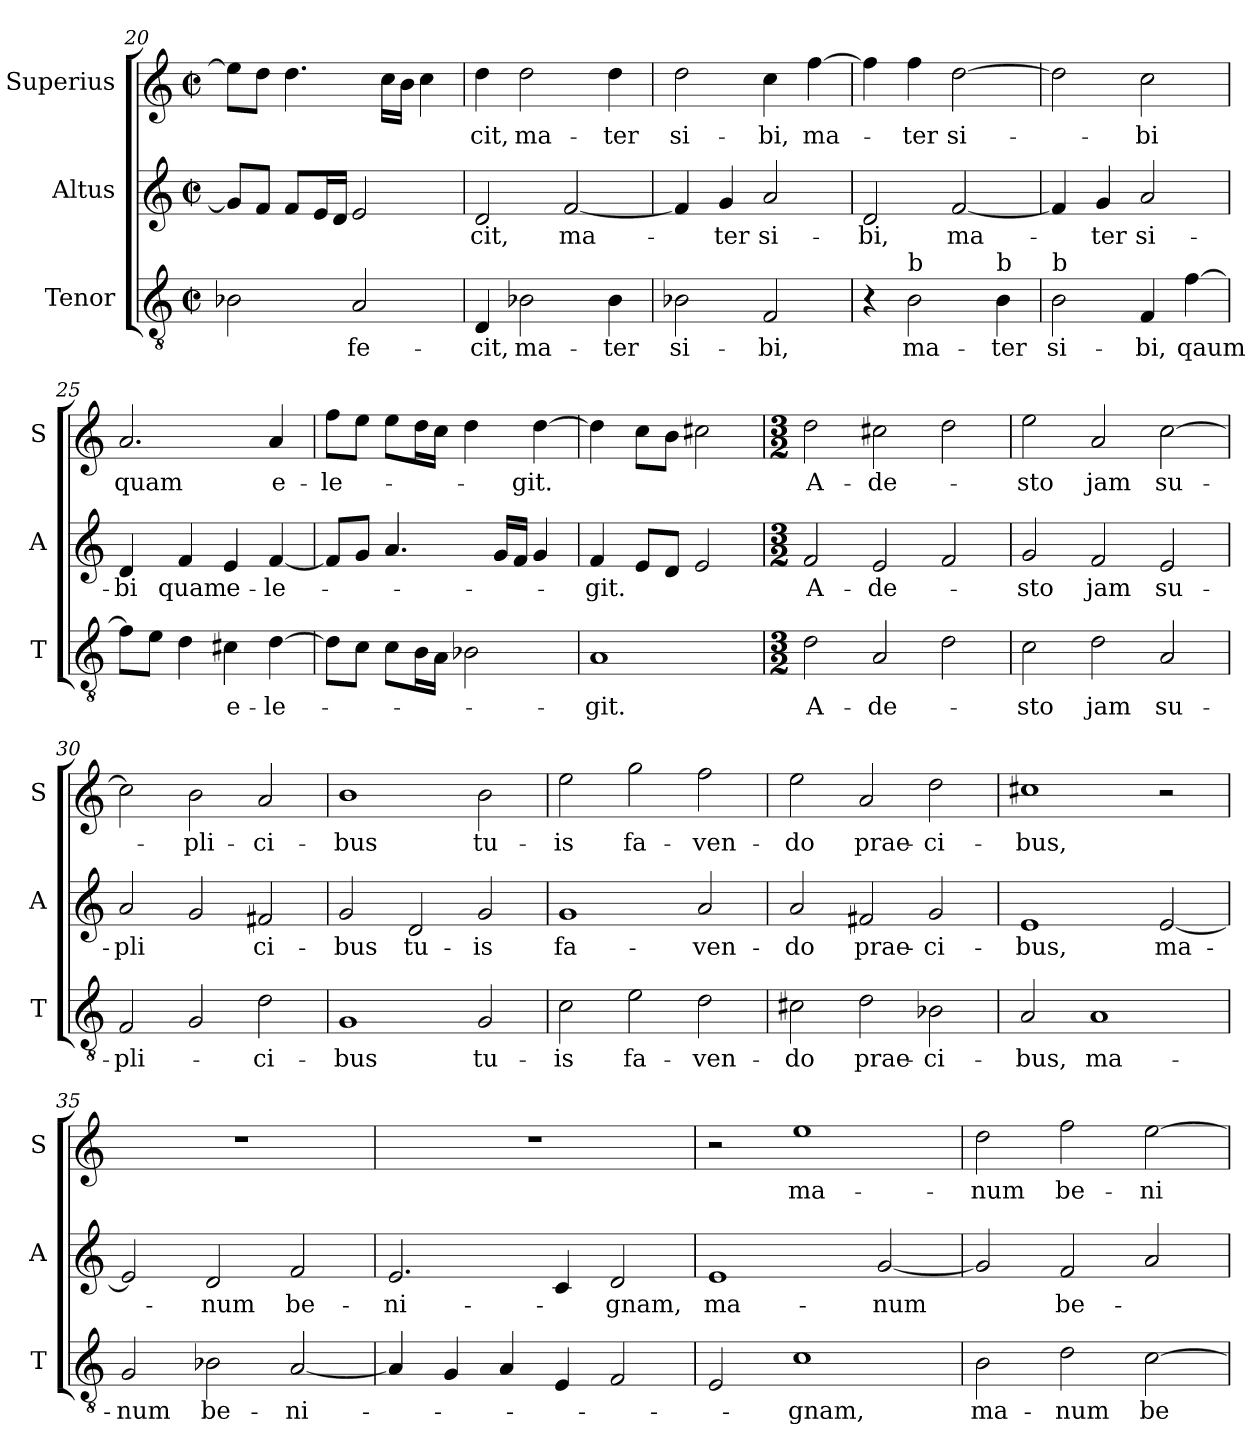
**kern	**text	**kern	**text	**kern	**text
*part3	*part3	*part2	*part2	*part1	*part1
*staff3	*staff3	*staff2	*staff2	*staff1	*staff1
*I"Tenor	*	*I"Altus	*	*I"Superius	*
*I'T	*	*I'A	*	*I'S	*
*clefGv2	*	*clefG2	*	*clefG2	*
*k[]	*	*k[]	*	*k[]	*
*C:	*	*C:	*	*C:	*
*M2/2	*	*M2/2	*	*M2/2	*
*met(c|)	*	*met(c|)	*	*met(c|)	*
=20	=20	=20	=20	=20	=20
2B-X\	.	8g/L]	.	8ee\L]	.
.	.	8f/J	.	8dd\J	.
.	.	8f/L	.	4.dd\	.
.	.	16e/L	.	.	.
.	.	16d/JJ	.	.	.
!	!LO:LY:b	!	!	!	!
2A/	fe-	2e/	.	.	.
.	.	.	.	16cc\LL	.
.	.	.	.	16b\JJ	.
.	.	.	.	4cc\	.
!!LO:LB:g=z
=21	=21	=21	=21	=21	=21
!	!LO:LY:b	!	!LO:LY:b	!	!LO:LY:b
4D/	-cit,	2d/	-cit,	4dd\	-cit,
!	!LO:LY:b	!	!	!	!LO:LY:b
2B-X\	ma-	.	.	2dd\	ma-
!	!	!	!LO:LY:b	!	!
.	.	[2f/	ma-	.	.
!	!LO:LY:b	!	!	!	!LO:LY:b
4B-\	-ter	.	.	4dd\	-ter
=22	=22	=22	=22	=22	=22
!	!LO:LY:b	!	!	!	!LO:LY:b
2B-X\	si-	4f/]	.	2dd\	si-
!	!	!	!LO:LY:b	!	!
.	.	4g/	-ter	.	.
!	!LO:LY:b	!	!LO:LY:b	!	!LO:LY:b
2F/	-bi,	2a/	si-	4cc\	-bi,
!	!	!	!	!	!LO:LY:b
.	.	.	.	[4ff\	ma-
=23	=23	=23	=23	=23	=23
!	!	!	!LO:LY:b	!	!
4r	.	2d/	-bi,	4ff\]	.
!LO:TX:a:t=b	!	!	!	!	!
!	!LO:LY:b	!	!	!	!LO:LY:b
2B\	ma-	.	.	4ff\	-ter
!	!	!	!LO:LY:b	!	!LO:LY:b
.	.	[2f/	ma-	[2dd\	si-
!LO:TX:a:t=b	!	!	!	!	!
!	!LO:LY:b	!	!	!	!
4B\	-ter	.	.	.	.
=24	=24	=24	=24	=24	=24
!LO:TX:a:t=b	!	!	!	!	!
!	!LO:LY:b	!	!	!	!
2B\	si-	4f/]	.	2dd\]	.
!	!	!	!LO:LY:b	!	!
.	.	4g/	-ter	.	.
!	!LO:LY:b	!	!LO:LY:b	!	!LO:LY:b
4F/	-bi,	2a/	si-	2cc\	-bi
!	!LO:LY:b	!	!	!	!
[4f\	qaum	.	.	.	.
=25	=25	=25	=25	=25	=25
!	!	!	!LO:LY:b	!	!LO:LY:b
8f\L]	.	4d/	-bi	2.a/	quam
8e\J	.	.	.	.	.
!	!	!	!LO:LY:b	!	!
4d\	.	4f/	quam	.	.
!	!LO:LY:b	!	!LO:LY:b	!	!
4c#X\	e-	4e/	e-	.	.
!	!LO:LY:b	!	!LO:LY:b	!	!LO:LY:b
[4d\	-le-	[4f/	-le-	4a/	e-
!!LO:LB:g=z
=26	=26	=26	=26	=26	=26
!	!	!	!	!	!LO:LY:b
8d\L]	.	8f/L]	.	8ff\L	-le-
8c\J	.	8g/J	.	8ee\J	.
8c\L	.	4.a/	.	8ee\L	.
16B\L	.	.	.	16dd\L	.
16A\JJ	.	.	.	16cc\JJ	.
2B-X\	.	.	.	4dd\	.
.	.	16g/LL	.	.	.
.	.	16f/JJ	.	.	.
!	!	!	!	!	!LO:LY:b
.	.	4g/	.	[4dd\	-git.
=27	=27	=27	=27	=27	=27
!	!LO:LY:b	!	!LO:LY:b	!	!
1A	-git.	4f/	-git.	4dd\]	.
.	.	8e/L	.	8cc\L	.
.	.	8d/J	.	8b\J	.
.	.	2e/	.	2cc#X\	.
=28	=28	=28	=28	=28	=28
*M3/2	*	*M3/2	*	*M3/2	*
!	!LO:LY:b	!	!LO:LY:b	!	!LO:LY:b
2d\	A-	2f/	A-	2dd\	A-
!	!LO:LY:b	!	!LO:LY:b	!	!LO:LY:b
2A/	-de-	2e/	-de-	2cc#X\	-de-
2d\	.	2f/	.	2dd\	.
=29	=29	=29	=29	=29	=29
!	!LO:LY:b	!	!LO:LY:b	!	!LO:LY:b
2c\	-sto	2g/	-sto	2ee\	-sto
!	!LO:LY:b	!	!LO:LY:b	!	!LO:LY:b
2d\	jam	2f/	jam	2a/	jam
!	!LO:LY:b	!	!LO:LY:b	!	!LO:LY:b
2A/	su-	2e/	su-	[2cc\	su-
=30	=30	=30	=30	=30	=30
!	!LO:LY:b	!	!LO:LY:b	!	!
2F/	-pli-	2a/	-pli	2cc\]	.
!	!	!	!	!	!LO:LY:b
2G/	.	2g/	.	2b\	-pli-
!	!LO:LY:b	!	!LO:LY:b	!	!LO:LY:b
2d\	-ci-	2f#X/	ci-	2a/	-ci-
!!LO:LB:g=z
=31	=31	=31	=31	=31	=31
!	!LO:LY:b	!	!LO:LY:b	!	!LO:LY:b
1G	-bus	2g/	-bus	1b	-bus
!	!	!	!LO:LY:b	!	!
.	.	2d/	tu-	.	.
!	!LO:LY:b	!	!LO:LY:b	!	!LO:LY:b
2G/	tu-	2g/	-is	2b\	tu-
=32	=32	=32	=32	=32	=32
!	!LO:LY:b	!	!LO:LY:b	!	!LO:LY:b
2c\	-is	1g	fa-	2ee\	-is
!	!LO:LY:b	!	!	!	!LO:LY:b
2e\	fa-	.	.	2gg\	fa-
!	!LO:LY:b	!	!LO:LY:b	!	!LO:LY:b
2d\	-ven-	2a/	-ven-	2ff\	-ven-
=33	=33	=33	=33	=33	=33
!	!LO:LY:b	!	!LO:LY:b	!	!LO:LY:b
2c#X\	-do	2a/	-do	2ee\	-do
!	!LO:LY:b	!	!LO:LY:b	!	!LO:LY:b
2d\	prae-	2f#X/	prae-	2a/	prae-
!	!LO:LY:b	!	!LO:LY:b	!	!LO:LY:b
2B-X\	-ci-	2g/	-ci-	2dd\	-ci-
=34	=34	=34	=34	=34	=34
!	!LO:LY:b	!	!LO:LY:b	!	!LO:LY:b
2A/	-bus,	1e	-bus,	1cc#X	-bus,
!	!LO:LY:b	!	!	!	!
1A	ma-	.	.	.	.
!	!	!	!LO:LY:b	!	!
.	.	[2e/	ma-	2r	.
=35	=35	=35	=35	=35	=35
!	!LO:LY:b	!	!	!	!
2G/	-num	2e/]	.	1.r	.
!	!LO:LY:b	!	!LO:LY:b	!	!
2B-X\	be-	2d/	-num	.	.
!	!LO:LY:b	!	!LO:LY:b	!	!
[2A/	-ni-	2f/	be-	.	.
=36	=36	=36	=36	=36	=36
!	!	!	!LO:LY:b	!	!
4A/]	.	2.e/	-ni-	1.r	.
4G/	.	.	.	.	.
4A/	.	.	.	.	.
4E/	.	4c/	.	.	.
!	!	!	!LO:LY:b	!	!
2F/	.	2d/	-gnam,	.	.
!!LO:PB:g=z
=37	=37	=37	=37	=37	=37
!	!	!	!LO:LY:b	!	!
2E/	.	1e	ma-	2r	.
!	!LO:LY:b	!	!	!	!LO:LY:b
1c	-gnam,	.	.	1ee	ma-
!	!	!	!LO:LY:b	!	!
.	.	[2g/	-num	.	.
=38	=38	=38	=38	=38	=38
!	!LO:LY:b	!	!	!	!LO:LY:b
2B\	ma-	2g/]	.	2dd\	-num
!	!LO:LY:b	!	!LO:LY:b	!	!LO:LY:b
2d\	-num	2f/	be-	2ff\	be-
!	!LO:LY:b	!	!	!	!LO:LY:b
[2c\	be-	2a/	.	[2ee\	-ni-
=	=	=	=	=	=
*-	*-	*-	*-	*-	*-
